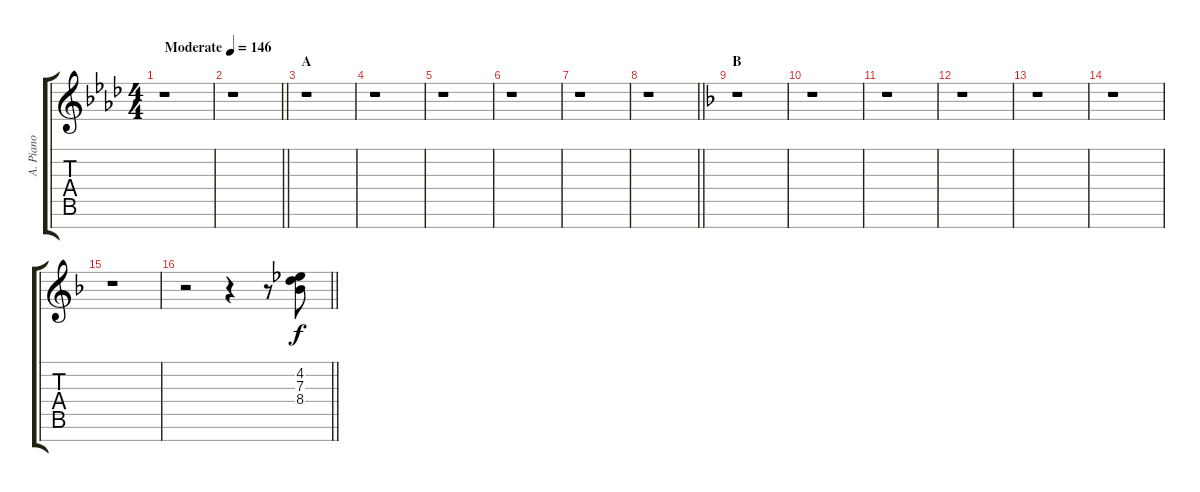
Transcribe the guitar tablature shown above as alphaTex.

\track ("A. Piano" "A. Piano") {instrument acousticgrandpiano}
\staff {score tabs}
\tuning (E5 B4 G4 D4 A3 E3 B2) {hide}
\ts (4 4)
\tempo (146 "Moderate")
\clef g2
\ks ab
r.1{dy f instrument acousticgrandpiano} |
\barLineRight lightlight
r.1 |
\section ("" "A")
r.1 |
r.1 |
r.1 |
r.1 |
r.1 |
\barLineRight lightlight
r.1 |
\section ("" "B")
\ks f
r.1 |
r.1 |
r.1 |
r.1 |
r.1 |
r.1 |
r.1 |
\barLineRight lightlight
r.2 r.4 r.8 (4.2 7.3 8.4).8
